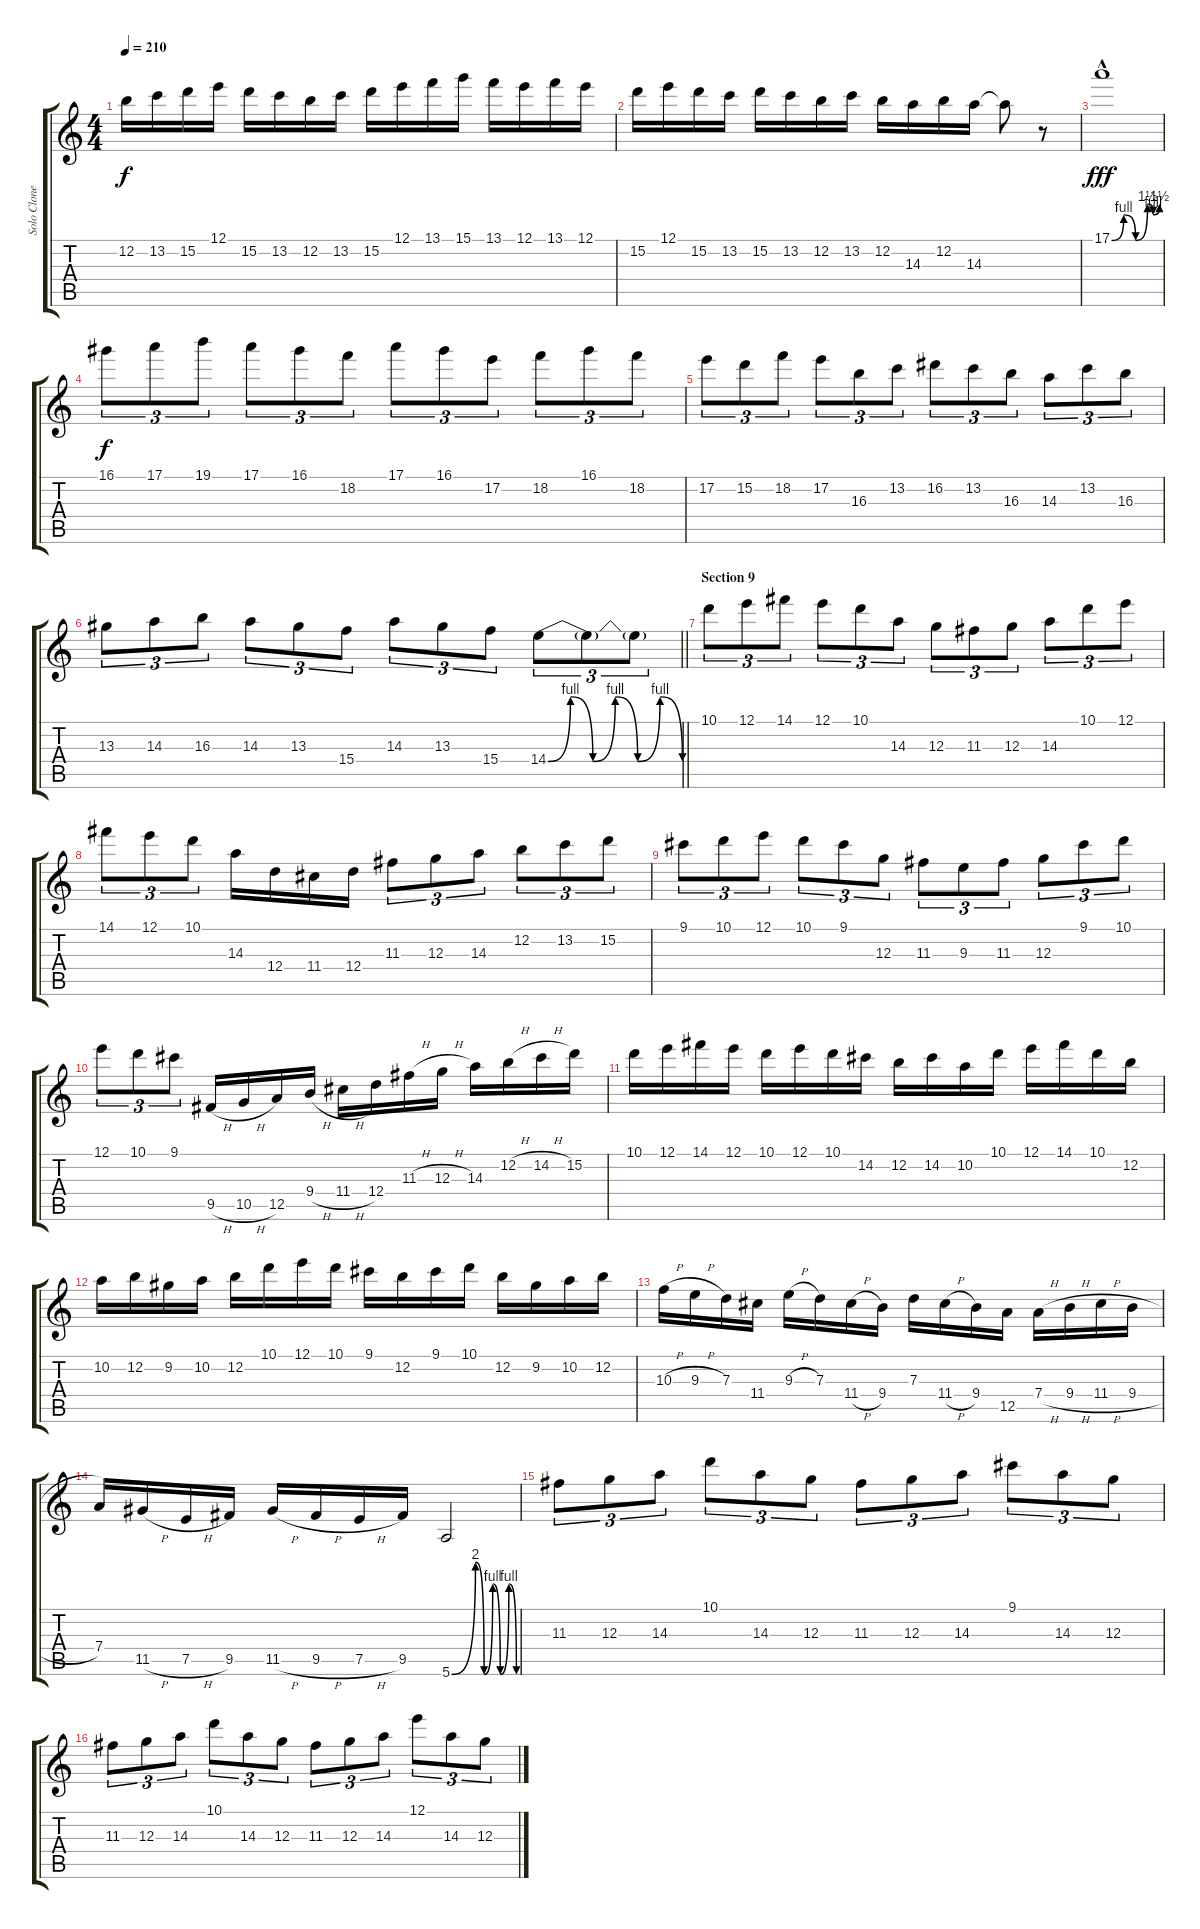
\track ("Solo Clone" "Solo Clone") {instrument distortionguitar}
\staff {score tabs}
\tuning (E4 B3 G3 D3 A2 E2) {hide}
\ts (4 4)
\tempo 210
\clef g2
\ks c
12.2.16{dy f} 13.2.16 15.2.16 12.1.16 15.2.16 13.2.16 12.2.16 13.2.16 15.2.16 12.1.16 13.1.16 15.1.16 13.1.16 12.1.16 13.1.16 12.1.16 |
15.2.16 12.1.16 15.2.16 13.2.16 15.2.16 13.2.16 12.2.16 13.2.16 12.2.16 14.3.16 12.2.16 14.3.16 14.3{t}.8 r.8 |
17.1{be (custom 0 0 15 4 30 0 45 6 52 4 60 6) hac}.1{dy fff} |
16.1.8{tu (3 2) dy f} 17.1.8{tu (3 2)} 19.1.8{tu (3 2)} 17.1.8{tu (3 2)} 16.1.8{tu (3 2)} 18.2.8{tu (3 2)} 17.1.8{tu (3 2)} 16.1.8{tu (3 2)} 17.2.8{tu (3 2)} 18.2.8{tu (3 2)} 16.1.8{tu (3 2)} 18.2.8{tu (3 2)} |
17.2.8{tu (3 2)} 15.2.8{tu (3 2)} 18.2.8{tu (3 2)} 17.2.8{tu (3 2)} 16.3.8{tu (3 2)} 13.2.8{tu (3 2)} 16.2.8{tu (3 2)} 13.2.8{tu (3 2)} 16.3.8{tu (3 2)} 14.3.8{tu (3 2)} 13.2.8{tu (3 2)} 16.3.8{tu (3 2)} |
\barLineRight lightlight
13.3.8{tu (3 2)} 14.3.8{tu (3 2)} 16.3.8{tu (3 2)} 14.3.8{tu (3 2)} 13.3.8{tu (3 2)} 15.4.8{tu (3 2)} 14.3.8{tu (3 2)} 13.3.8{tu (3 2)} 15.4.8{tu (3 2)} 14.4{be (custom 0 0 10 4 20 0 30 4 40 0 50 4 60 0)}.8{tu (3 2)} 14.4{t}.8{tu (3 2)} 14.4{t}.8{tu (3 2)} |
\section ("" "Section 9")
10.1.8{tu (3 2)} 12.1.8{tu (3 2)} 14.1.8{tu (3 2)} 12.1.8{tu (3 2)} 10.1.8{tu (3 2)} 14.3.8{tu (3 2)} 12.3.8{tu (3 2)} 11.3.8{tu (3 2)} 12.3.8{tu (3 2)} 14.3.8{tu (3 2)} 10.1.8{tu (3 2)} 12.1.8{tu (3 2)} |
14.1.8{tu (3 2)} 12.1.8{tu (3 2)} 10.1.8{tu (3 2)} 14.3.16 12.4.16 11.4.16 12.4.16 11.3.8{tu (3 2)} 12.3.8{tu (3 2)} 14.3.8{tu (3 2)} 12.2.8{tu (3 2)} 13.2.8{tu (3 2)} 15.2.8{tu (3 2)} |
9.1.8{tu (3 2)} 10.1.8{tu (3 2)} 12.1.8{tu (3 2)} 10.1.8{tu (3 2)} 9.1.8{tu (3 2)} 12.3.8{tu (3 2)} 11.3.8{tu (3 2)} 9.3.8{tu (3 2)} 11.3.8{tu (3 2)} 12.3.8{tu (3 2)} 9.1.8{tu (3 2)} 10.1.8{tu (3 2)} |
12.1.8{tu (3 2)} 10.1.8{tu (3 2)} 9.1.8{tu (3 2)} 9.5{h}.16 10.5{h}.16 12.5.16 9.4{h}.16 11.4{h}.16 12.4.16 11.3{h}.16 12.3{h}.16 14.3.16 12.2{h}.16 14.2{h}.16 15.2.16 |
10.1.16 12.1.16 14.1.16 12.1.16 10.1.16 12.1.16 10.1.16 14.2.16 12.2.16 14.2.16 10.2.16 10.1.16 12.1.16 14.1.16 10.1.16 12.2.16 |
10.2.16 12.2.16 9.2.16 10.2.16 12.2.16 10.1.16 12.1.16 10.1.16 9.1.16 12.2.16 9.1.16 10.1.16 12.2.16 9.2.16 10.2.16 12.2.16 |
10.3{h}.16 9.3{h}.16 7.3.16 11.4.16 9.3{h}.16 7.3.16 11.4{h}.16 9.4.16 7.3.16 11.4{h}.16 9.4.16 12.5.16 7.4{h}.16 9.4{h}.16 11.4{h}.16 9.4{h}.16 |
7.4.16 11.5{h}.16 7.5{h}.16 9.5.16 11.5{h}.16 9.5{h}.16 7.5{h}.16 9.5.16 5.6{be (custom 0 0 22 8 30 0 38 4 45 0 53 4 60 0)}.2 |
11.3.8{tu (3 2)} 12.3.8{tu (3 2)} 14.3.8{tu (3 2)} 10.1.8{tu (3 2)} 14.3.8{tu (3 2)} 12.3.8{tu (3 2)} 11.3.8{tu (3 2)} 12.3.8{tu (3 2)} 14.3.8{tu (3 2)} 9.1.8{tu (3 2)} 14.3.8{tu (3 2)} 12.3.8{tu (3 2)} |
11.3.8{tu (3 2)} 12.3.8{tu (3 2)} 14.3.8{tu (3 2)} 10.1.8{tu (3 2)} 14.3.8{tu (3 2)} 12.3.8{tu (3 2)} 11.3.8{tu (3 2)} 12.3.8{tu (3 2)} 14.3.8{tu (3 2)} 12.1.8{tu (3 2)} 14.3.8{tu (3 2)} 12.3.8{tu (3 2)}
